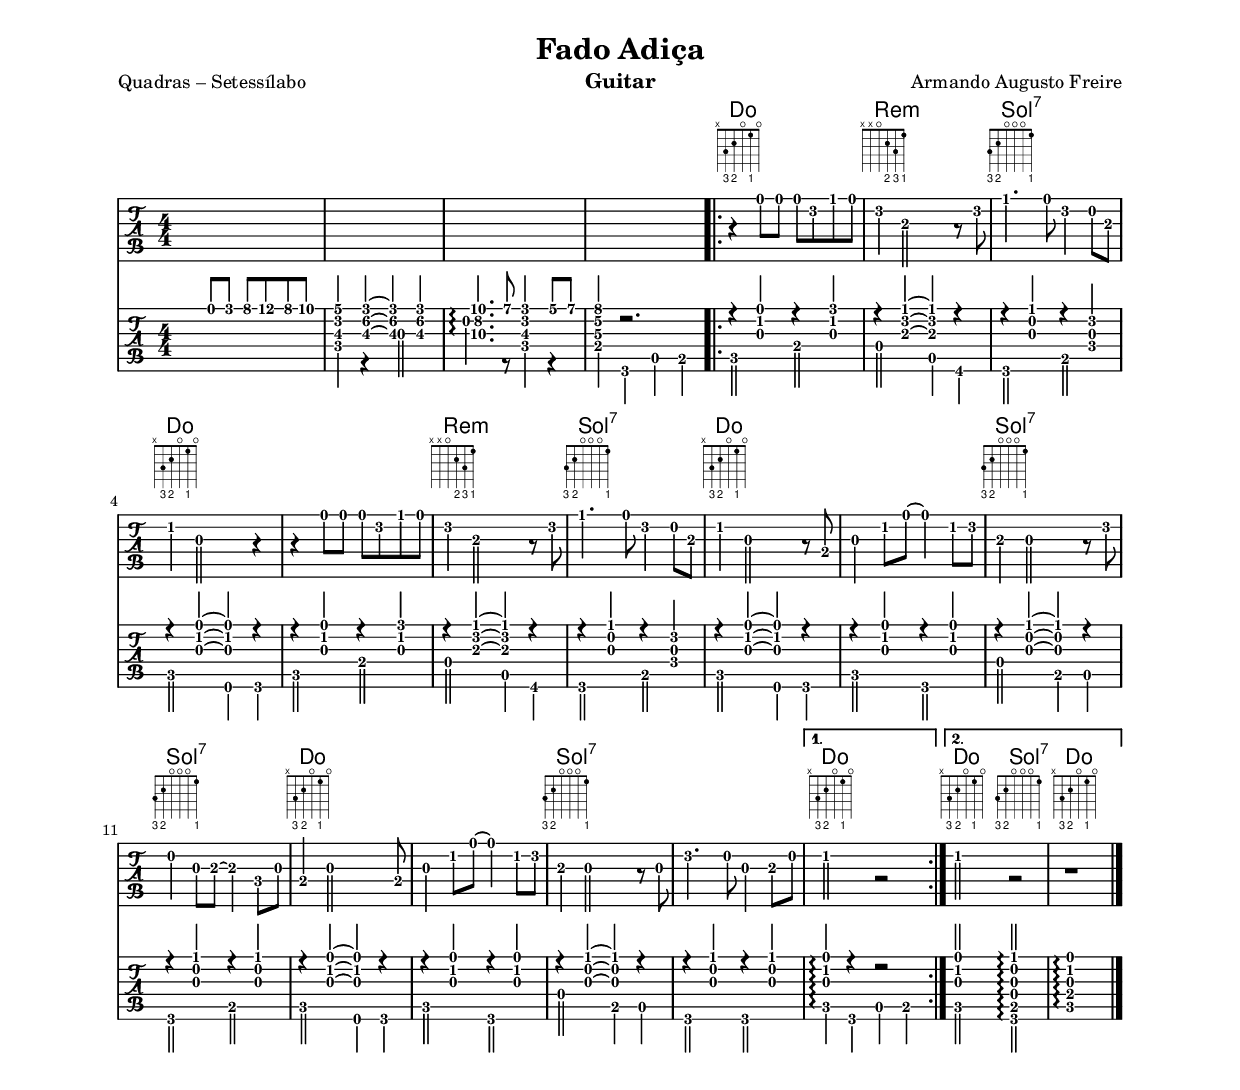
% Fado Adiça
% Engraved by Joan Josep Ordinas Rosa <jordinas@gmail.com> 

\version "2.19.36"
\language portugues

\include "predefined-guitar-fretboards.ly"

% Fado Adiça
% Engraved by Joan Josep Ordinas Rosa <jordinas@gmail.com> 

\version "2.19.36"
\language portugues

%%%%%%%%%%%%%%%%%%%%%%%%%%%%%%%%%%%%%%%%%%%%%%%%%%%%%%%%%%%%%%%%%%%%%%%%
% Page setup
%%%%%%%%%%%%%%%%%%%%%%%%%%%%%%%%%%%%%%%%%%%%%%%%%%%%%%%%%%%%%%%%%%%%%%%%

\paper {
  #(set-paper-size "a4")
  top-margin = 25\mm
  bottom-margin = 20\mm
  left-margin = 20\mm
  line-width =  170\mm
  ragged-bottom = ##t
}

\header {
  title = "Fado Adiça"
  composer = "Armando Augusto Freire"
  poet = "Quadras – Setessílabo"
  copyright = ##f
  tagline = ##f
}

Stave = {
  \clef treble
  \key do \major
  \numericTimeSignature
  \time 4/4
}

ˉTablature = {
  \clef tab
  \key do \major
  \numericTimeSignature
  \time 4/4
}

% EOF

% Fado Adiça
% Engraved by Joan Josep Ordinas Rosa <jordinas@gmail.com> 

\version "2.19.36"
\language portugues

%%%%%%%%%%%%%%%%%%%%%%%%%%%%%%%%%%%%%%%%%%%%%%%%%%%%%%%%%%%%%%%%%%%%%%%%
% Melody
%%%%%%%%%%%%%%%%%%%%%%%%%%%%%%%%%%%%%%%%%%%%%%%%%%%%%%%%%%%%%%%%%%%%%%%%

ˉMelody = \relative do'' {
  s1
  \repeat volta 2 {
    \set Score.currentBarNumber = #1
    r4 mi8 mi mi re fa mi | re4 la2 r8 re | fa4. mi8 re4 si8 la | do4 sol2 r4 |
    r4 mi'8 mi mi re fa mi | re4 la2 r8 re | fa4. mi8 re4 si8 la | do4 sol2 r8 mi |
    sol4 do8 mi~ mi4 do8 re | la4 sol2 r8 re' | si4 sol8 la~ la4 fa8 sol | mi4 sol2 s8 mi |
    sol4 do8 mi~ mi4 do8 re | la4 sol2 r8 sol  | re'4. si8 sol4 la8 si |
  }
  \alternative {
    { do2 r2 }
    { do2 r2 r1 \bar "|." }
  }
}

% Desired measures for line
ˉBreaks = \notemode {
  s1
  \repeat volta 2 {
    s1 * 4 \break
    s1 * 4 \break
    s1 * 4 \break
    s1 * 3
  }
  \alternative {
    { s1 }
    { s1 s1 }
  }
}

% EOF

% Fado Adiça
% Engraved by Joan Josep Ordinas Rosa <jordinas@gmail.com> 

\version "2.19.36"
\language portugues

%%%%%%%%%%%%%%%%%%%%%%%%%%%%%%%%%%%%%%%%%%%%%%%%%%%%%%%%%%%%%%%%%%%%%%%%
% Classical guitar music bass and chords
%%%%%%%%%%%%%%%%%%%%%%%%%%%%%%%%%%%%%%%%%%%%%%%%%%%%%%%%%%%%%%%%%%%%%%%%
 
ˉBass = \relative do {
  s1 | fa4 r4 sol2 | si4.\arpeggio r8 fa4 r4 | mi sol, la si |
  \repeat volta 2 {
    do2 mi | re la4 lab | sol2 si | do mi,4 sol |
    do2 mi | re la4 lab | sol2 si | do mi,4 sol |
    do2 sol | re' si4 la | sol2 si | do mi,4 sol |
    do2 sol | re' si4 la | sol2 sol |
  }
  \alternative {
    { do4\arpeggio sol la si }
    { do2 sol\arpeggio do1\arpeggio }
  }
}

ˉChords = \relative do' {
  s4 mi8 sol do mi do re |
  <si, re la'>4 <si fa' sol>4~ <si fa' sol> <si fa' sol>4 |
  <fa' sol re'>4.\arpeggio si8 <si, re sol>4 la'8 si 
  <do, mi do'>4 r2. |
  \repeat volta 2 {
    r4 <sol do mi> r4 <sol do sol'> | r4 <la re fa>~ <la re fa> r4 | r4 <sol si fa'> r4 <fa sol re'> | r4 <sol do mi>~ <sol do mi> r4 |
    r4 <sol do mi> r4 <sol do sol'> | r4 <la re fa>~ <la re fa> r4 | r4 <sol si fa'> r4 <fa sol re'> | r4 <sol do mi>~ <sol do mi> r4 |
    r4 <sol do mi> r4 <sol do mi>   | r4 <sol si fa'>~ <sol si fa'> r4 | r4 <sol si fa'> r4  <sol si fa'> | r4 <sol do mi>~ <sol do mi> r4 |
    r4 <sol do mi> r4 <sol do mi>   | r4 <sol si fa'>~ <sol si fa'> r4 | r4 <sol si fa'> r4 <sol si fa'> |
  }
  \alternative {
    { <sol do mi>4\arpeggio r4 r2 }
    {
      <sol do mi>2
      <si, re sol si fa'>2\arpeggio
      <mi sol do mi>1\arpeggio
    }
  }
}

% EOF

% Fado Adiça
% Engraved by Joan Josep Ordinas Rosa <jordinas@gmail.com> 

\version "2.16.2"

% Fado Adiça
% Engraved by Joan Josep Ordinas Rosa <jordinas@gmail.com> 

\version "2.19.36"
\language portugues

%%%%%%%%%%%%%%%%%%%%%%%%%%%%%%%%%%%%%%%%%%%%%%%%%%%%%%%%%%%%%%%%%%%%%%%%
% Basic harmony
%%%%%%%%%%%%%%%%%%%%%%%%%%%%%%%%%%%%%%%%%%%%%%%%%%%%%%%%%%%%%%%%%%%%%%%%

ˉHarmony = \chordmode {
  \set chordChanges = ##t
  s1
  \repeat volta 2 {
   do1 re1:m sol1:7 do1
   do1 re1:m sol1:7 do1
   do1 sol1:7 sol1:7 do1
   do1 sol1:7 sol1:7 
  }
  \alternative {
    { do1 }
    { 
      \set chordChanges = ##f
      do2 sol2:7 do1
    }
  }
}

% EOF


% EOF


%%%%%%%%%%%%%%%%%%%%%%%%%%%%%%%%%%%%%%%%%%%%%%%%%%%%%%%%%%%%%%%%%%%%%%%%
%  Tablature score
%%%%%%%%%%%%%%%%%%%%%%%%%%%%%%%%%%%%%%%%%%%%%%%%%%%%%%%%%%%%%%%%%%%%%%%%

#(set-global-staff-size 16)

\header {
  instrument = "Guitar"
}

\score {
  \simultaneous {
    \new ChordNames {
      s1 * 3
      \ˉHarmony
      %\italianChords \Harmony
    }
    \new FretBoards {
      s1 * 3
      \ˉHarmony
    }
    \new TabStaff \with {
      %\consists "Volta_engraver"
    } {
      \ˉTablature
      s1 * 3
      \transpose do' do {
	\ˉMelody
      }
    }
    \new TabStaff \with {
      %\consists "Volta_engraver"
      \consists "Span_arpeggio_engraver"
    } <<
      \set Staff.connectArpeggios = ##t
      \ˉTablature
      s1 * 3
      \new TabVoice {
	\voiceOne
	\ˉChords
      }
      \new TabVoice {
	\voiceTwo
	\ˉBass
      }
    >>
  }
  \layout {
    \context { \Score
      %\remove "Volta_engraver"
    }
    \context { \ChordNames
    }
    \tabFullNotation
    indent = 0.0\cm
  }
  %\midi { }
}

% EOF
